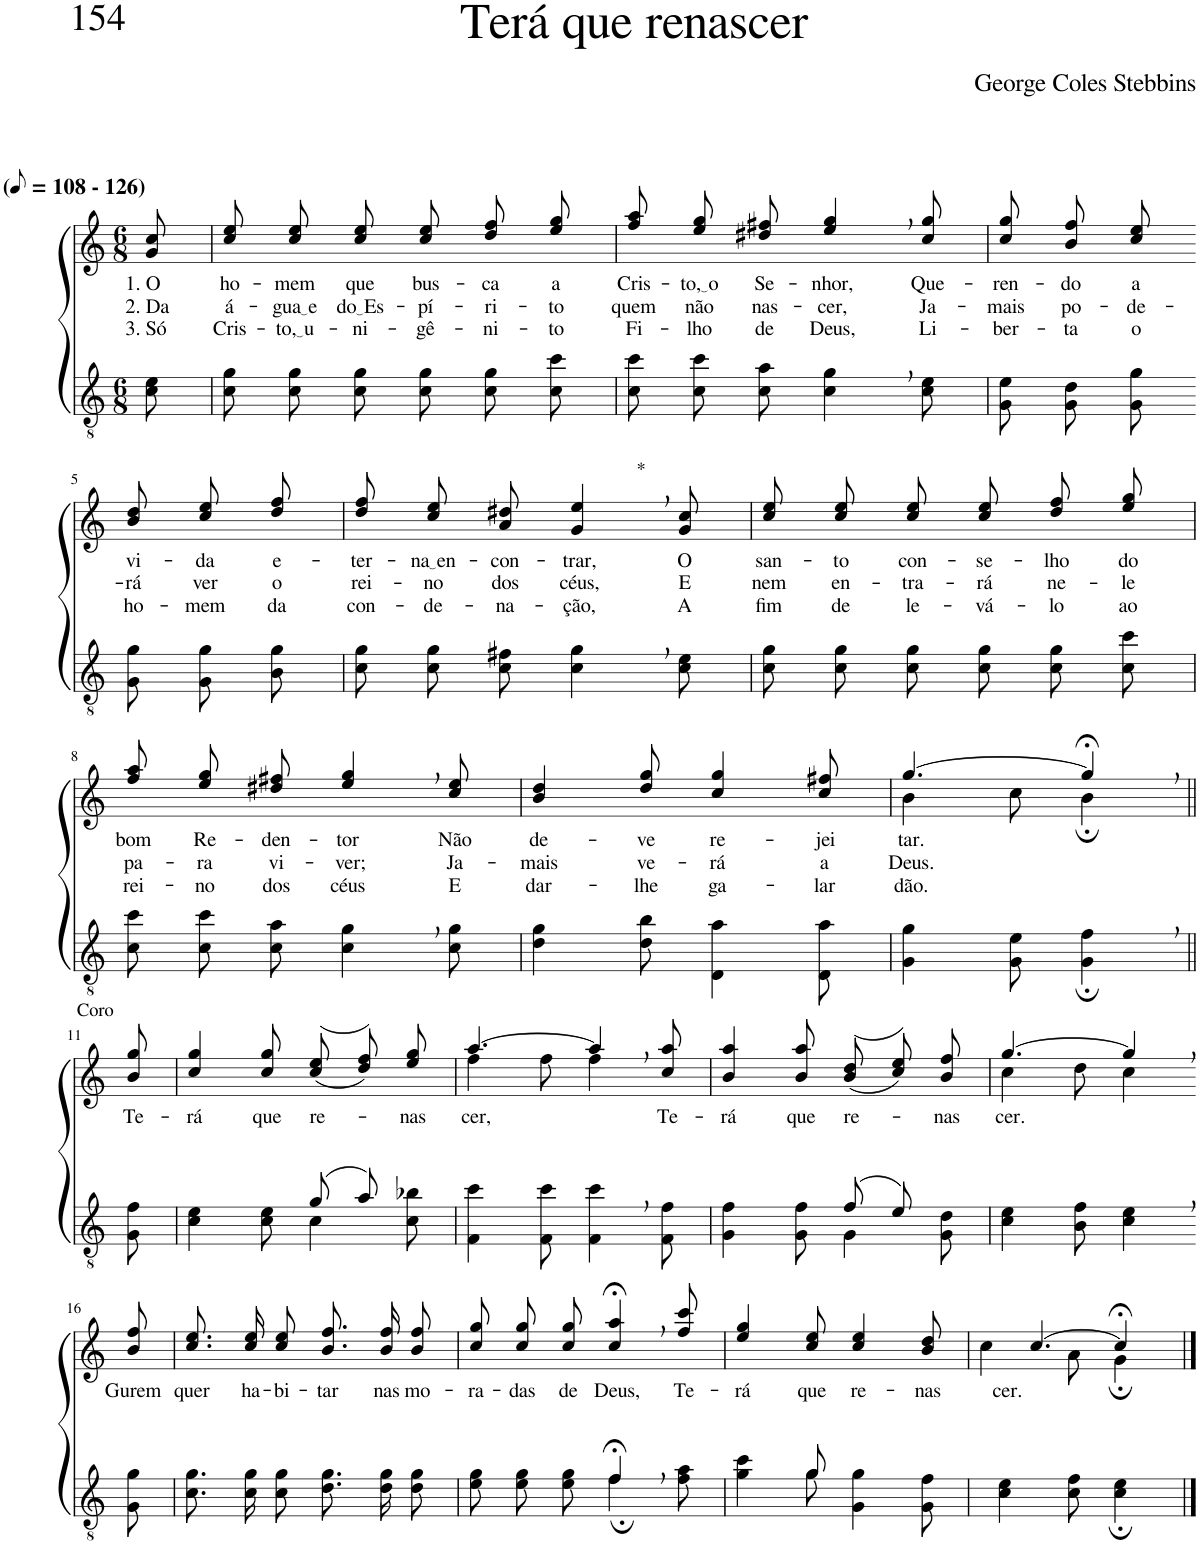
**kern	**kern	**text	**text	**text
*part2	*part1	*part1	*part1	*part1
*staff2	*staff1	*staff1	*staff1	*staff1
*I"Parte III e IV	*I"Parte I e II	*	*	*
*clefGv2	*clefG2	*	*	*
*Trd5c9	*Trd5c9	*	*	*
*k[]	*k[]	*	*	*
*M6/8	*M6/8	*	*	*
*MM54	*MM54	*	*	*
=1	=1	=1	=1	=1
!	!LO:TX:a:B:t=(	!	!	!
!	!LO:TX:a:B:t=- 126)	!	!	!
!	!	!LO:LY:b	!LO:LY:b	!LO:LY:b
8c\ 8e\	8g/ 8cc/	1. O	2. Da	3. Só
=2	=2	=2	=2	=2
!	!	!LO:LY:b	!LO:LY:b	!LO:LY:b
8c\ 8g\L	8cc\ 8ee\L	ho-	á-	Cris-
!	!	!LO:LY:b	!LO:LY:b	!LO:LY:b
8c\ 8g\	8cc\ 8ee\	-mem	gua e	to, u
!	!	!LO:LY:b	!LO:LY:b	!LO:LY:b
8c\ 8g\J	8cc\ 8ee\J	que	do Es	-ni-
!	!	!LO:LY:b	!LO:LY:b	!LO:LY:b
8c\ 8g\L	8cc\ 8ee\L	bus-	-pí-	-gê-
!	!	!LO:LY:b	!LO:LY:b	!LO:LY:b
8c\ 8g\	8dd\ 8ff\	-ca	-ri-	-ni-
!	!	!LO:LY:b	!LO:LY:b	!LO:LY:b
8c\ 8cc\J	8ee\ 8gg\J	a	-to	-to
=3	=3	=3	=3	=3
!	!	!LO:LY:b	!LO:LY:b	!LO:LY:b
8c\ 8cc\L	8ff\ 8aa\L	Cris-	quem	Fi-
!	!	!LO:LY:b	!LO:LY:b	!LO:LY:b
8c\ 8cc\	8ee\ 8gg\	to, o	não	-lho
!	!	!LO:LY:b	!LO:LY:b	!LO:LY:b
8c\ 8a\J	8dd#X\ 8ff#X\J	Se-	nas-	de
!	!	!LO:LY:b	!LO:LY:b	!LO:LY:b
4c\, 4g\,	4ee/, 4gg/,	-nhor,	-cer,	Deus,
!	!	!LO:LY:b	!LO:LY:b	!LO:LY:b
8c\ 8e\	8cc/ 8gg/	-Que-	Ja-	Li-
=4	=4	=4	=4	=4
!	!	!LO:LY:b	!LO:LY:b	!LO:LY:b
8G\ 8e\L	8cc\ 8gg\L	-ren-	-mais	-ber-
!	!	!LO:LY:b	!LO:LY:b	!LO:LY:b
8G\ 8d\	8b\ 8ff\	-do	po-	-ta
!	!	!LO:LY:b	!LO:LY:b	!LO:LY:b
8G\ 8g\J	8cc\ 8ee\J	a	-de-	o
!!LO:LB:g=z
=5-	=5-	=5-	=5-	=5-
!	!	!LO:LY:b	!LO:LY:b	!LO:LY:b
8G\ 8g\L	8b\ 8dd\L	vi-	-rá	ho-
!	!	!LO:LY:b	!LO:LY:b	!LO:LY:b
8G\ 8g\	8cc\ 8ee\	-da	ver	-mem
!	!	!LO:LY:b	!LO:LY:b	!LO:LY:b
8B\ 8g\J	8dd\ 8ff\J	e-	o	da
=6	=6	=6	=6	=6
!	!	!LO:LY:b	!LO:LY:b	!LO:LY:b
8c\ 8g\L	8dd\ 8ff\L	-ter-	rei-	con-
!	!	!LO:LY:b	!LO:LY:b	!LO:LY:b
8c\ 8g\	8cc\ 8ee\	na en	-no	-de-
!	!	!LO:LY:b	!LO:LY:b	!LO:LY:b
8c\ 8f#X\J	8a\ 8dd#X\J	-con-	dos	-na-
!	!LO:TX:a:t=*	!	!	!
!	!	!LO:LY:b	!LO:LY:b	!LO:LY:b
4c\, 4g\,	4g/, 4ee/,	-trar,	céus,	-ção,
!	!	!LO:LY:b	!LO:LY:b	!LO:LY:b
8c\ 8e\	8g/ 8cc/	O	E	A
=7	=7	=7	=7	=7
!	!	!LO:LY:b	!LO:LY:b	!LO:LY:b
8c\ 8g\L	8cc\ 8ee\L	san-	nem	fim
!	!	!LO:LY:b	!LO:LY:b	!LO:LY:b
8c\ 8g\	8cc\ 8ee\	-to	en-	de
!	!	!LO:LY:b	!LO:LY:b	!LO:LY:b
8c\ 8g\J	8cc\ 8ee\J	con-	-tra-	le-
!	!	!LO:LY:b	!LO:LY:b	!LO:LY:b
8c\ 8g\L	8cc\ 8ee\L	-se-	-rá	-vá-
!	!	!LO:LY:b	!LO:LY:b	!LO:LY:b
8c\ 8g\	8dd\ 8ff\	-lho	ne-	-lo
!	!	!LO:LY:b	!LO:LY:b	!LO:LY:b
8c\ 8cc\J	8ee\ 8gg\J	do	-le	ao
!!LO:LB:g=z
=8	=8	=8	=8	=8
!	!	!LO:LY:b	!LO:LY:b	!LO:LY:b
8c\ 8cc\L	8ff\ 8aa\L	bom	pa-	rei-
!	!	!LO:LY:b	!LO:LY:b	!LO:LY:b
8c\ 8cc\	8ee\ 8gg\	Re-	-ra	-no
!	!	!LO:LY:b	!LO:LY:b	!LO:LY:b
8c\ 8a\J	8dd#X\ 8ff#X\J	-den-	vi-	dos
!	!	!LO:LY:b	!LO:LY:b	!LO:LY:b
4c\, 4g\,	4ee/, 4gg/,	-tor	-ver;	céus
!	!	!LO:LY:b	!LO:LY:b	!LO:LY:b
8c\ 8g\	8cc/ 8ee/	Não	Ja-	E
=9	=9	=9	=9	=9
!	!	!LO:LY:b	!LO:LY:b	!LO:LY:b
4d\ 4g\	4b/ 4dd/	de-	-mais	dar-
!	!	!LO:LY:b	!LO:LY:b	!LO:LY:b
8d\ 8b\	8dd/ 8gg/	-ve	ve-	-lhe
!	!	!LO:LY:b	!LO:LY:b	!LO:LY:b
4D\ 4a\	4cc/ 4gg/	re-	-rá	ga-
!	!	!LO:LY:b	!LO:LY:b	!LO:LY:b
8D\ 8a\	8cc/ 8ff#X/	-jei-	a	-lar-
=10	=10	=10	=10	=10
*	*^	*	*	*
!	!	!	!LO:LY:b	!LO:LY:b	!LO:LY:b
4G\ 4g\	[4.gg/	4b\	-tar.	Deus.	-dão.
8G\ 8e\	.	8cc\	.	.	.
4G\;, 4f\;,	4gg;<,/]	4b;\	.	.	.
!!LO:LB:g=z
=11||	=11||	=11||	=11||	=11||	=11||
!	!LO:TX:a:t=Coro	!	!	!	!
!	!	!	!LO:LY:b	!	!
*	*v	*v	*	*	*
8G\ 8f\	8b/ 8gg/	Te-	.	.
=12	=12	=12	=12	=12
*^	*	*	*	*
!	!	!	!LO:LY:b	!	!
4.ryy	4c\ 4e\	4cc/ 4gg/	-rá	.	.
!	!	!	!LO:LY:b	!	!
.	8c\ 8e\	8cc/ 8gg/	que	.	.
!	!	!	!LO:LY:b	!	!
(8g/L	4c\	((8cc\ 8ee\L	re-	.	.
8a/J)	.	8dd\ 8ff\))	.	.	.
!	!	!	!LO:LY:b	!	!
8ryy	8c\ 8b-X\	8ee\ 8gg\J	-nas-	.	.
=13	=13	=13	=13	=13	=13
*	*	*^	*	*	*
!	!	!	!	!LO:LY:b	!	!
*v	*v	*	*	*	*	*
4F\ 4cc\	[4.aa/	4ff\	-cer,	.	.
8F\ 8cc\	.	8ff\	.	.	.
4F\, 4cc\,	4aa,/]	4ff\	.	.	.
!	!	!	!LO:LY:b	!	!
8F\ 8f\	8cc/ 8aa/	8ryy	Te-	.	.
=14	=14	=14	=14	=14	=14
*^	*	*	*	*	*
!	!	!	!	!LO:LY:b	!	!
*	*	*v	*v	*	*	*
4.ryy	4G\ 4f\	4b/ 4aa/	-rá	.	.
!	!	!	!LO:LY:b	!	!
.	8G\ 8f\	8b/ 8aa/	que	.	.
!	!	!	!LO:LY:b	!	!
(8f/L	4G\	((8b\ 8dd\L	re-	.	.
8e/J)	.	8cc\ 8ee\))	.	.	.
!	!	!	!LO:LY:b	!	!
8ryy	8G\ 8d\	8b\ 8ff\J	-nas-	.	.
=15	=15	=15	=15	=15	=15
*	*	*^	*	*	*
!	!	!	!	!LO:LY:b	!	!
*v	*v	*	*	*	*	*
4c\ 4e\	[4.gg/	4cc\	-cer.	.	.
8B\ 8f\	.	8dd\	.	.	.
4c\, 4e\,	4gg,/]	4cc\	.	.	.
*	*v	*v	*	*	*
!!LO:LB:g=z
=16-	=16-	=16-	=16-	=16-
*k[]	*k[]	*	*	*
*	*^	*	*	*
!	!	!	!LO:LY:b	!	!
*	*v	*v	*	*	*
8G\ 8g\	8b/ 8ff/	Gurem	.	.
=17	=17	=17	=17	=17
!	!	!LO:LY:b	!	!
8.c\ 8.g\L	8.cc\ 8.ee\L	quer	.	.
!	!	!LO:LY:b	!	!
16c\ 16g\K	16cc\ 16ee\K	ha-	.	.
!	!	!LO:LY:b	!	!
8c\ 8g\J	8cc\ 8ee\J	-bi-	.	.
!	!	!LO:LY:b	!	!
8.d\ 8.g\L	8.b\ 8.ff\L	-tar	.	.
!	!	!LO:LY:b	!	!
16d\ 16g\K	16b\ 16ff\K	nas	.	.
!	!	!LO:LY:b	!	!
8d\ 8g\J	8b\ 8ff\J	mo-	.	.
=18	=18	=18	=18	=18
*^	*	*	*	*
!	!	!	!LO:LY:b	!	!
8e\ 8g\L	4.ryy	8cc\ 8gg\L	-ra-	.	.
!	!	!	!LO:LY:b	!	!
8e\ 8g\	.	8cc\ 8gg\	-das	.	.
!	!	!	!LO:LY:b	!	!
8e\ 8g\J	.	8cc\ 8gg\J	de	.	.
!	!	!	!LO:LY:b	!	!
4f;<,\	4f;/	4cc/;<, 4aa/;<,	Deus,	.	.
!	!	!	!LO:LY:b	!	!
8f\ 8a\	8ryy	8ff/ 8ccc/	Te-	.	.
=19	=19	=19	=19	=19	=19
!	!	!	!LO:LY:b	!	!
4ryy	4g\ 4cc\	4ee/ 4gg/	-rá	.	.
!	!	!	!LO:LY:b	!	!
8g/	8g\	8cc/ 8ee/	que	.	.
!	!	!	!LO:LY:b	!	!
4.ryy	4G\ 4g\	4cc/ 4ee/	re-	.	.
!	!	!	!LO:LY:b	!	!
.	8G\ 8f\	8b/ 8dd/	-nas-	.	.
=20	=20	=20	=20	=20	=20
*	*	*^	*	*	*
!	!	!	!	!LO:LY:b	!	!
*v	*v	*	*	*	*	*
4c\ 4e\	[4.cc/	4cc\	-cer.	.	.
8c\ 8f\	.	8a\	.	.	.
4c\; 4e\;	4cc;</]	4g;\	.	.	.
*	*v	*v	*	*	*
==	==	==	==	==
*-	*-	*-	*-	*-
